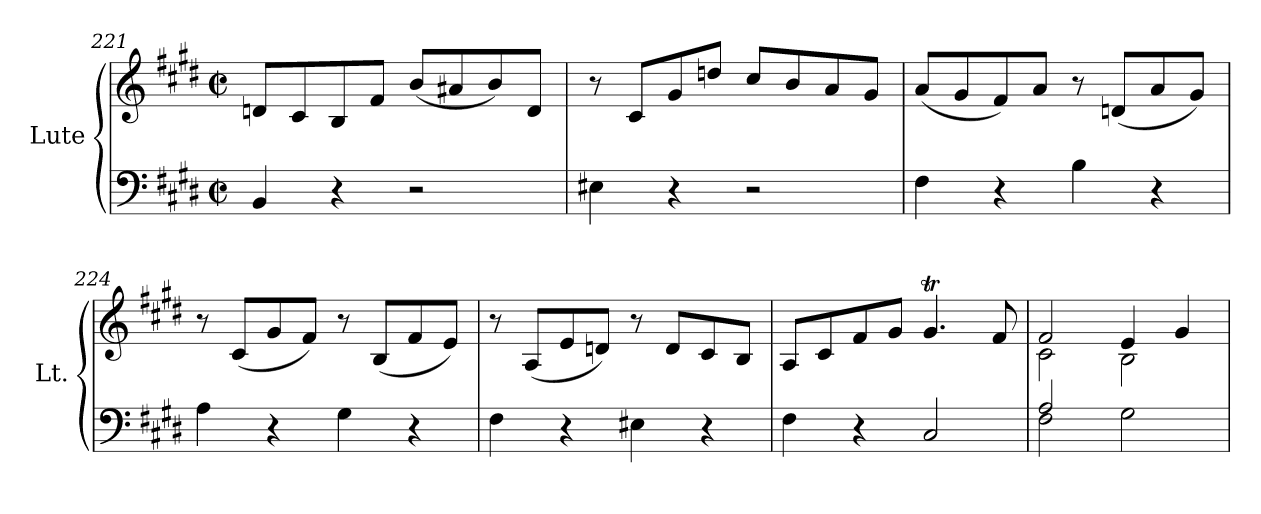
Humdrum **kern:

**kern	**kern
*part1	*part1
*staff2	*staff1
*I"Lute	*
*I'Lt.	*
*clefF4	*clefG2
*k[f#c#g#d#]	*k[f#c#g#d#]
*M2/2	*M2/2
*met(c|)	*met(c|)
=221	=221
4BB/	8dn/L
.	8c#/
4r	8B/
.	8f#/J
2r	(8b/L
.	8a#X/
.	8b/)
.	8d/J
=222	=222
4E#X\	8r
.	8c#/L
4r	8g#/
.	8ddn/J
2r	8cc#/L
.	8b/
.	8a/
.	8g#/J
=223	=223
4F#\	(8a/L
.	8g#/
4r	8f#/)
.	8a/J
4B\	8r
.	(8dn/L
4r	8a/
.	8g#/J)
=224	=224
4A\	8r
.	(8c#/L
4r	8g#/
.	8f#/J)
4G#\	8r
.	(8B/L
4r	8f#/
.	8e/J)
=225	=225
4F#\	8r
.	(8A/L
4r	8e/
.	8dn/J)
4E#X\	8r
.	8d/L
4r	8c#/
.	8B/J
!!LO:LB:g=z
=226	=226
4F#\	8A/L
.	8c#/
4r	8f#/
.	8g#/J
2C#/	4.g#t/
.	8f#/
=227	=227
*^	*^
2A/	2F#\	2f#/	2c#\
2ryy	2G#\	4e/	2B\
.	.	4g#/	.
*v	*v	*	*
*	*v	*v
=	=
*-	*-
